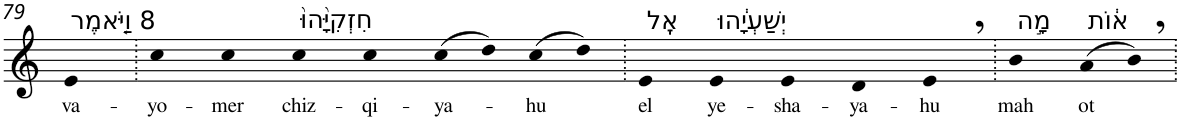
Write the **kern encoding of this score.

**kern	**text
*part1	*part1
*staff1	*staff1
*I"Piano	*
*I'Pno	*
!!LO:PB:g=z
*clefG2	*
*k[]	*
=79	=79
!LO:TX:a:t=8 וַיֹּ֤אמֶר	!
!	!LO:LY:b
4e	va-
=80.	=80.
!	!LO:LY:b
4cc	-yo-
!	!LO:LY:b
4cc	-mer
!LO:TX:a:t=חִזְקִיָּ֙הוּ֙	!
!	!LO:LY:b
4cc	chiz-
!	!LO:LY:b
4cc	-qi-
!	!LO:LY:b
(>8cc	-ya-
8dd)	.
!	!LO:LY:b
(>8cc	-hu
8dd)	.
=81.	=81.
!LO:TX:a:t=אֶֽל	!
!	!LO:LY:b
4e	el
!LO:TX:a:t=יְשַׁעְיָ֔הוּ	!
!	!LO:LY:b
4e	ye-
!	!LO:LY:b
4e	-sha-
!	!LO:LY:b
4d	-ya-
!	!LO:LY:b
4e,	-hu
=82.	=82.
!LO:TX:a:t=מָ֣ה	!
!	!LO:LY:b
4b	mah
!LO:TX:a:t=א֔וֹת	!
!	!LO:LY:b
(>8a	ot
8b,)	.
=.	=.
*-	*-
